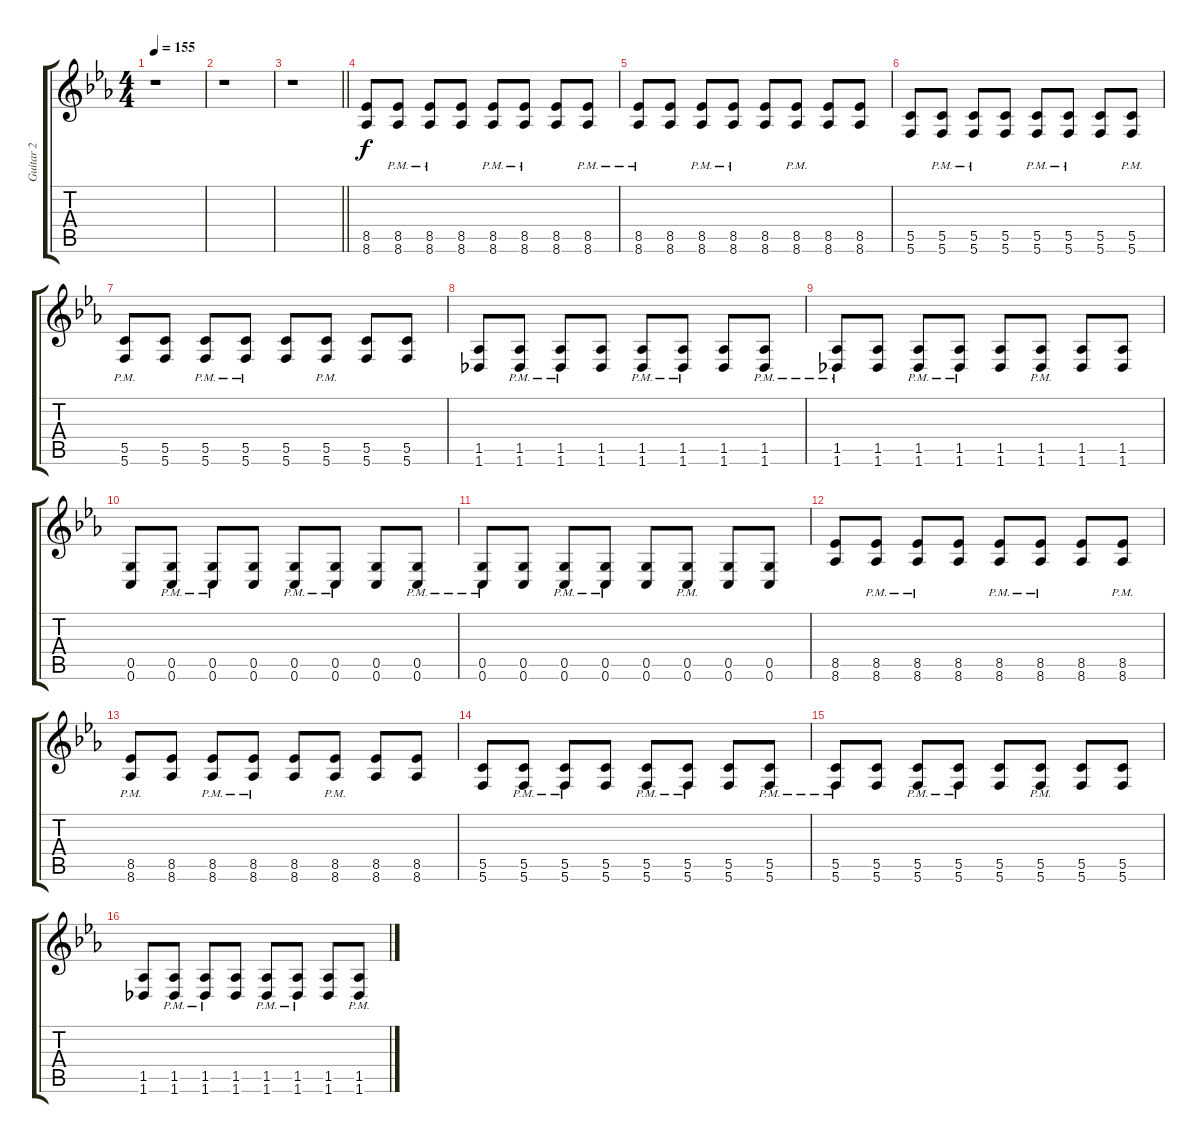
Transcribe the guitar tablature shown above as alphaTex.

\track ("Guitar 2" "Guitar 2") {instrument overdrivenguitar}
\staff {score tabs}
\tuning (D4 A3 F3 C3 G2 C2) {hide}
\ts (4 4)
\tempo 155
\clef g2
\ks cminor
r.1{dy f instrument overdrivenguitar} |
r.1 |
\barLineRight lightlight
r.1 |
(8.5 8.6).8 (8.5{pm} 8.6{pm}).8 (8.5{pm} 8.6{pm}).8 (8.5 8.6).8 (8.5{pm} 8.6{pm}).8 (8.5{pm} 8.6{pm}).8 (8.5 8.6).8 (8.5{pm} 8.6{pm}).8 |
(8.5{pm} 8.6{pm}).8 (8.5 8.6).8 (8.5{pm} 8.6{pm}).8 (8.5{pm} 8.6{pm}).8 (8.5 8.6).8 (8.5{pm} 8.6{pm}).8 (8.5 8.6).8 (8.5 8.6).8 |
(5.5 5.6).8 (5.5{pm} 5.6{pm}).8 (5.5{pm} 5.6{pm}).8 (5.5 5.6).8 (5.5{pm} 5.6{pm}).8 (5.5{pm} 5.6{pm}).8 (5.5 5.6).8 (5.5{pm} 5.6{pm}).8 |
(5.5{pm} 5.6{pm}).8 (5.5 5.6).8 (5.5{pm} 5.6{pm}).8 (5.5{pm} 5.6{pm}).8 (5.5 5.6).8 (5.5{pm} 5.6{pm}).8 (5.5 5.6).8 (5.5 5.6).8 |
(1.5 1.6).8 (1.5{pm} 1.6{pm}).8 (1.5{pm} 1.6{pm}).8 (1.5 1.6).8 (1.5{pm} 1.6{pm}).8 (1.5{pm} 1.6{pm}).8 (1.5 1.6).8 (1.5{pm} 1.6{pm}).8 |
(1.5{pm} 1.6{pm}).8 (1.5 1.6).8 (1.5{pm} 1.6{pm}).8 (1.5{pm} 1.6{pm}).8 (1.5 1.6).8 (1.5{pm} 1.6{pm}).8 (1.5 1.6).8 (1.5 1.6).8 |
(0.5 0.6).8 (0.5{pm} 0.6{pm}).8 (0.5{pm} 0.6{pm}).8 (0.5 0.6).8 (0.5{pm} 0.6{pm}).8 (0.5{pm} 0.6{pm}).8 (0.5 0.6).8 (0.5{pm} 0.6{pm}).8 |
(0.5{pm} 0.6{pm}).8 (0.5 0.6).8 (0.5{pm} 0.6{pm}).8 (0.5{pm} 0.6{pm}).8 (0.5 0.6).8 (0.5{pm} 0.6{pm}).8 (0.5 0.6).8 (0.5 0.6).8 |
(8.5 8.6).8 (8.5{pm} 8.6{pm}).8 (8.5{pm} 8.6{pm}).8 (8.5 8.6).8 (8.5{pm} 8.6{pm}).8 (8.5{pm} 8.6{pm}).8 (8.5 8.6).8 (8.5{pm} 8.6{pm}).8 |
(8.5{pm} 8.6{pm}).8 (8.5 8.6).8 (8.5{pm} 8.6{pm}).8 (8.5{pm} 8.6{pm}).8 (8.5 8.6).8 (8.5{pm} 8.6{pm}).8 (8.5 8.6).8 (8.5 8.6).8 |
(5.5 5.6).8 (5.5{pm} 5.6{pm}).8 (5.5{pm} 5.6{pm}).8 (5.5 5.6).8 (5.5{pm} 5.6{pm}).8 (5.5{pm} 5.6{pm}).8 (5.5 5.6).8 (5.5{pm} 5.6{pm}).8 |
(5.5{pm} 5.6{pm}).8 (5.5 5.6).8 (5.5{pm} 5.6{pm}).8 (5.5{pm} 5.6{pm}).8 (5.5 5.6).8 (5.5{pm} 5.6{pm}).8 (5.5 5.6).8 (5.5 5.6).8 |
(1.5 1.6).8 (1.5{pm} 1.6{pm}).8 (1.5{pm} 1.6{pm}).8 (1.5 1.6).8 (1.5{pm} 1.6{pm}).8 (1.5{pm} 1.6{pm}).8 (1.5 1.6).8 (1.5{pm} 1.6{pm}).8
